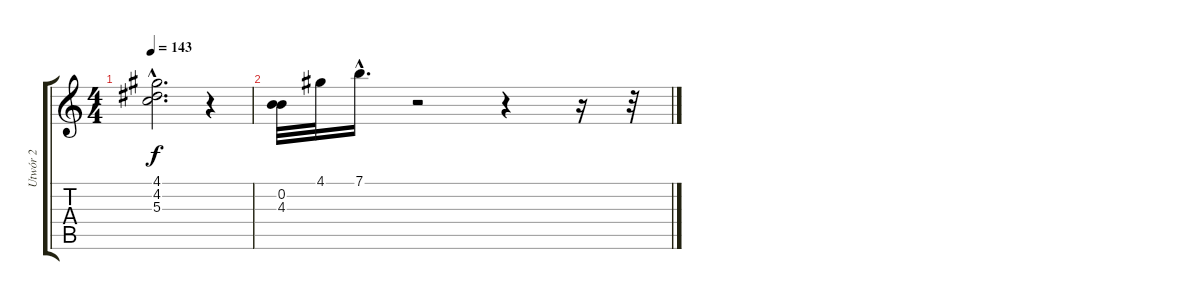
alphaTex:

\track ("Utwór 2" "Utwór 2") {instrument electricguitarclean}
\staff {score tabs}
\tuning (E4 B3 G3 D3 A2 E2) {hide}
\ts (4 4)
\tempo 143
\clef g2
\ks c
(4.1{hac t} 4.2{hac t} 5.3{hac t}).2{d dy f} r.4 |
(0.2 4.3).32 4.1.32 7.1{hac}.16{d} r.2 r.4 r.16 r.32
